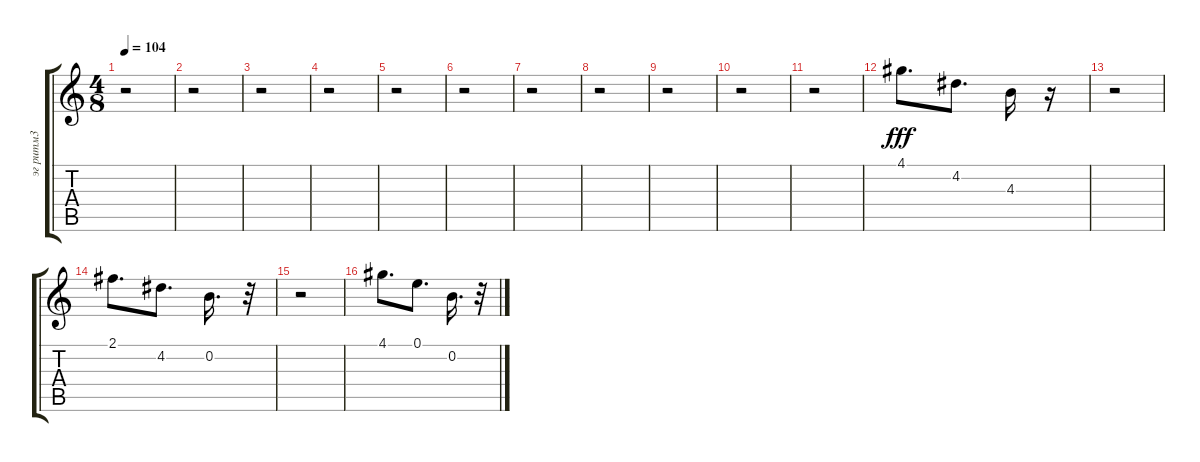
\track ("эг ритм3" "эг ритм3") {instrument distortionguitar}
\staff {score tabs}
\tuning (E4 B3 G3 D3 A2 E2) {hide}
\ts (4 8)
\tempo 104
\clef g2
\ks c
r.2{dy fff} |
r.2 |
r.2 |
r.2 |
r.2 |
r.2 |
r.2 |
r.2 |
r.2 |
r.2 |
r.2 |
4.1.8{d} 4.2.8{d} 4.3.16 r.16 |
r.2 |
2.1.8{d} 4.2.8{d} 0.2.16{d} r.32 |
r.2 |
4.1.8{d} 0.1.8{d} 0.2.16{d} r.32
